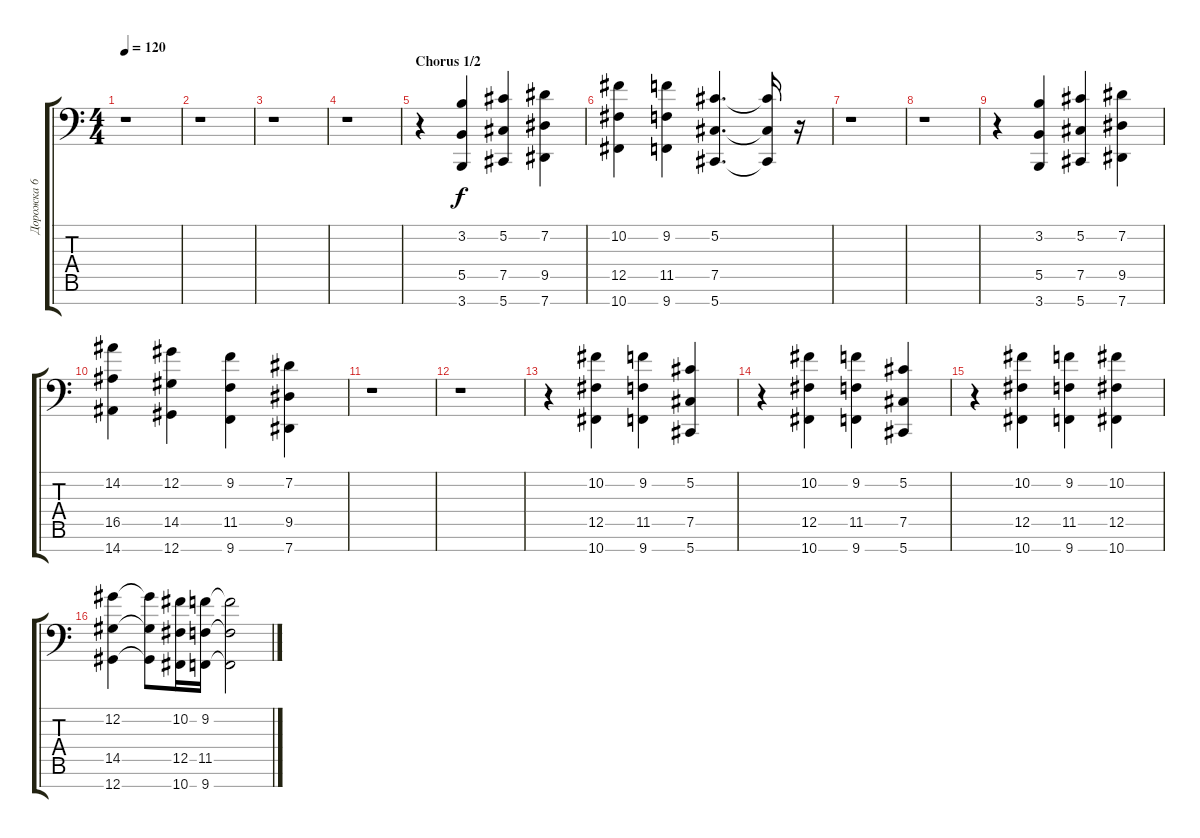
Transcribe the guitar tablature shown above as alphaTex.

\track ("Дорожка 6" "Дорожка 6") {instrument churchorgan}
\staff {score tabs}
\tuning (Db4 Ab3 E3 B2 Gb2 B1 Ab1) {hide}
\ts (4 4)
\tempo 120
\clef f4
\ks c
r.1{dy f} |
r.1 |
r.1 |
r.1 |
\section ("" "Chorus 1/2")
r.4 (3.2 5.5 3.7).4 (5.2 7.5 5.7).4 (7.2 9.5 7.7).4 |
(10.2 12.5 10.7).4 (9.2 11.5 9.7).4 (5.2 7.5 5.7).4{d} (5.2{t} 7.5{t} 5.7{t}).16 r.16 |
r.1 |
r.1 |
r.4 (3.2 5.5 3.7).4 (5.2 7.5 5.7).4 (7.2 9.5 7.7).4 |
(14.2 16.5 14.7).4 (12.2 14.5 12.7).4 (9.2 11.5 9.7).4 (7.2 9.5 7.7).4 |
r.1 |
r.1 |
r.4 (10.2 12.5 10.7).4 (9.2 11.5 9.7).4 (5.2 7.5 5.7).4 |
r.4 (10.2 12.5 10.7).4 (9.2 11.5 9.7).4 (5.2 7.5 5.7).4 |
r.4 (10.2 12.5 10.7).4 (9.2 11.5 9.7).4 (10.2 12.5 10.7).4 |
(12.2 14.5 12.7).4 (12.2{t} 14.5{t} 12.7{t}).8 (10.2 12.5 10.7).16 (9.2 11.5 9.7).16 (9.2{t} 11.5{t} 9.7{t}).2
